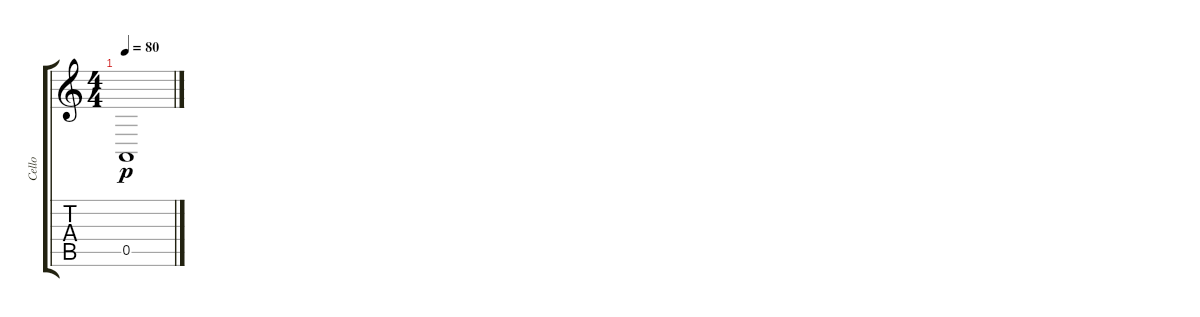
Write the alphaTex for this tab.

\track ("Cello" "Cello") {instrument cello}
\staff {score tabs}
\tuning (E4 B3 G3 D3 A2 E2) {hide}
\ts (4 4)
\tempo 80
\clef g2
\ks c
0.5.1{dy p}
